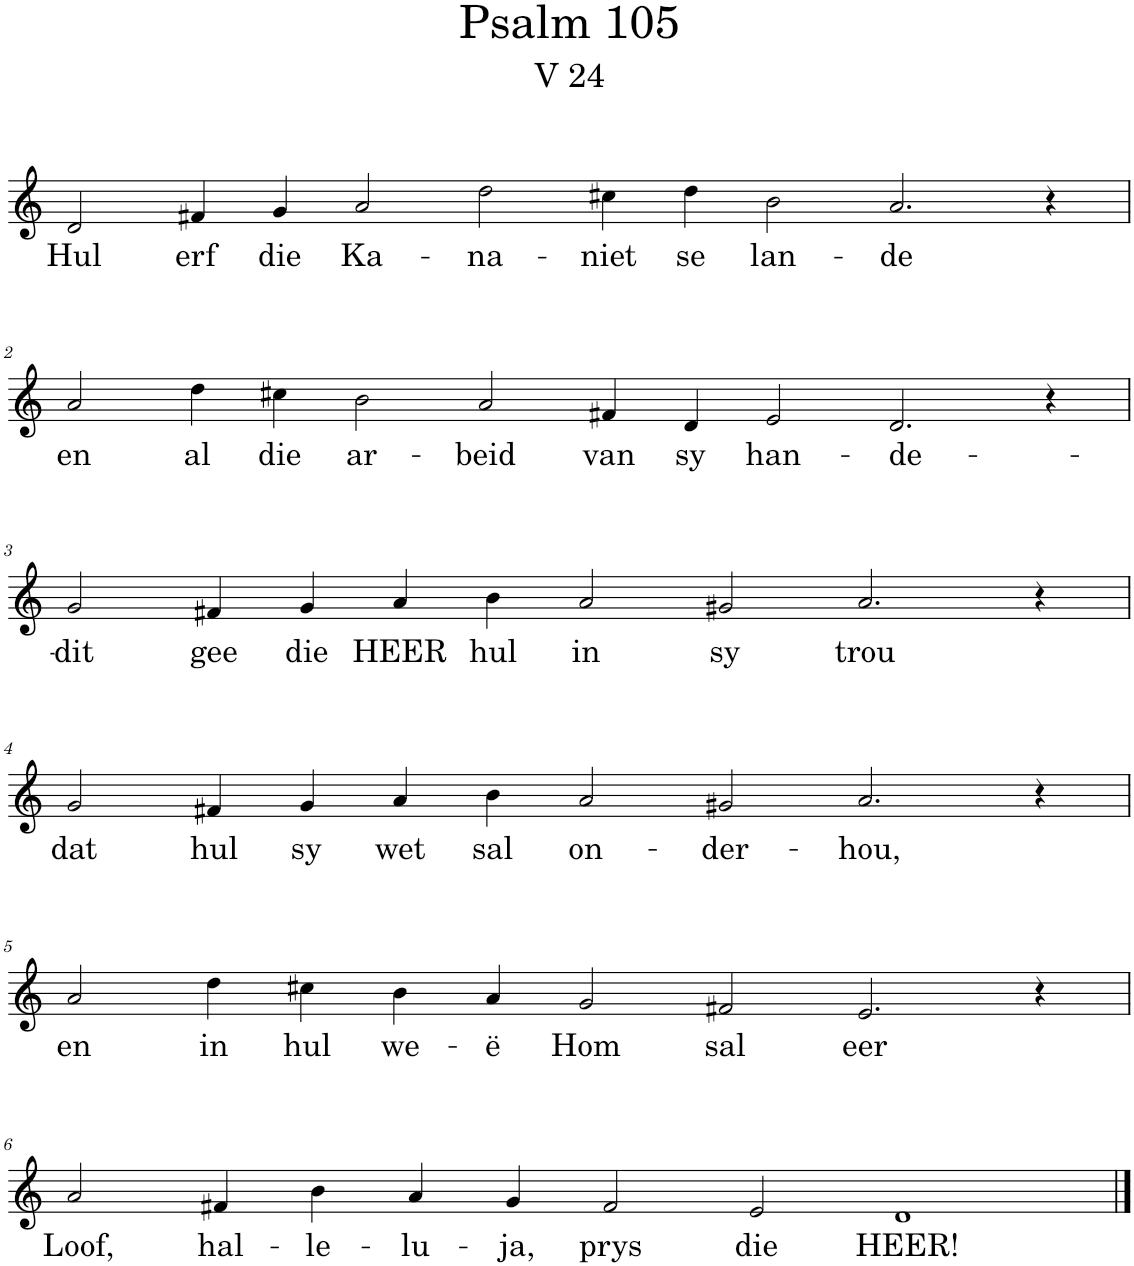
**kern	**text
*part1	*part1
*staff1	*staff1
*I"Pipe Organ	*
*I'Org.	*
*clefG2	*
*k[]	*
*M16/4	*
=1	=1
!	!LO:LY:b
2d/	Hul
!	!LO:LY:b
4f#X/	erf
!	!LO:LY:b
4g/	die
!	!LO:LY:b
2a/	Ka-
!	!LO:LY:b
2dd\	-na-
!	!LO:LY:b
4cc#X\	-niet
!	!LO:LY:b
4dd\	se
!	!LO:LY:b
2b\	lan-
!	!LO:LY:b
2.a/	-de
4r	.
!!LO:LB:g=z
=2	=2
!	!LO:LY:b
2a/	en
!	!LO:LY:b
4dd\	al
!	!LO:LY:b
4cc#X\	die
!	!LO:LY:b
2b\	ar-
!	!LO:LY:b
2a/	-beid
!	!LO:LY:b
4f#X/	van
!	!LO:LY:b
4d/	sy
!	!LO:LY:b
2e/	han-
!	!LO:LY:b
2.d/	-de-
4r	.
!!LO:LB:g=z
=3	=3
*M14/4	*
!	!LO:LY:b
2g/	-dit
!	!LO:LY:b
4f#X/	gee
!	!LO:LY:b
4g/	die
!	!LO:LY:b
4a/	HEER
!	!LO:LY:b
4b\	hul
!	!LO:LY:b
2a/	in
!	!LO:LY:b
2g#X/	sy
!	!LO:LY:b
2.a/	trou
4r	.
!!LO:LB:g=z
=4	=4
!	!LO:LY:b
2g/	dat
!	!LO:LY:b
4f#X/	hul
!	!LO:LY:b
4g/	sy
!	!LO:LY:b
4a/	wet
!	!LO:LY:b
4b\	sal
!	!LO:LY:b
2a/	on-
!	!LO:LY:b
2g#X/	-der-
!	!LO:LY:b
2.a/	-hou,
4r	.
!!LO:LB:g=z
=5	=5
!	!LO:LY:b
2a/	en
!	!LO:LY:b
4dd\	in
!	!LO:LY:b
4cc#X\	hul
!	!LO:LY:b
4b\	we-
!	!LO:LY:b
4a/	-ë
!	!LO:LY:b
2g/	Hom
!	!LO:LY:b
2f#X/	sal
!	!LO:LY:b
2.e/	eer
4r	.
!!LO:LB:g=z
=6	=6
!	!LO:LY:b
2a/	Loof,
!	!LO:LY:b
4f#X/	hal-
!	!LO:LY:b
4b\	-le-
!	!LO:LY:b
4a/	-lu-
!	!LO:LY:b
4g/	-ja,
!	!LO:LY:b
2f#/	prys
!	!LO:LY:b
2e/	die
!	!LO:LY:b
1d	HEER!
==	==
*-	*-
